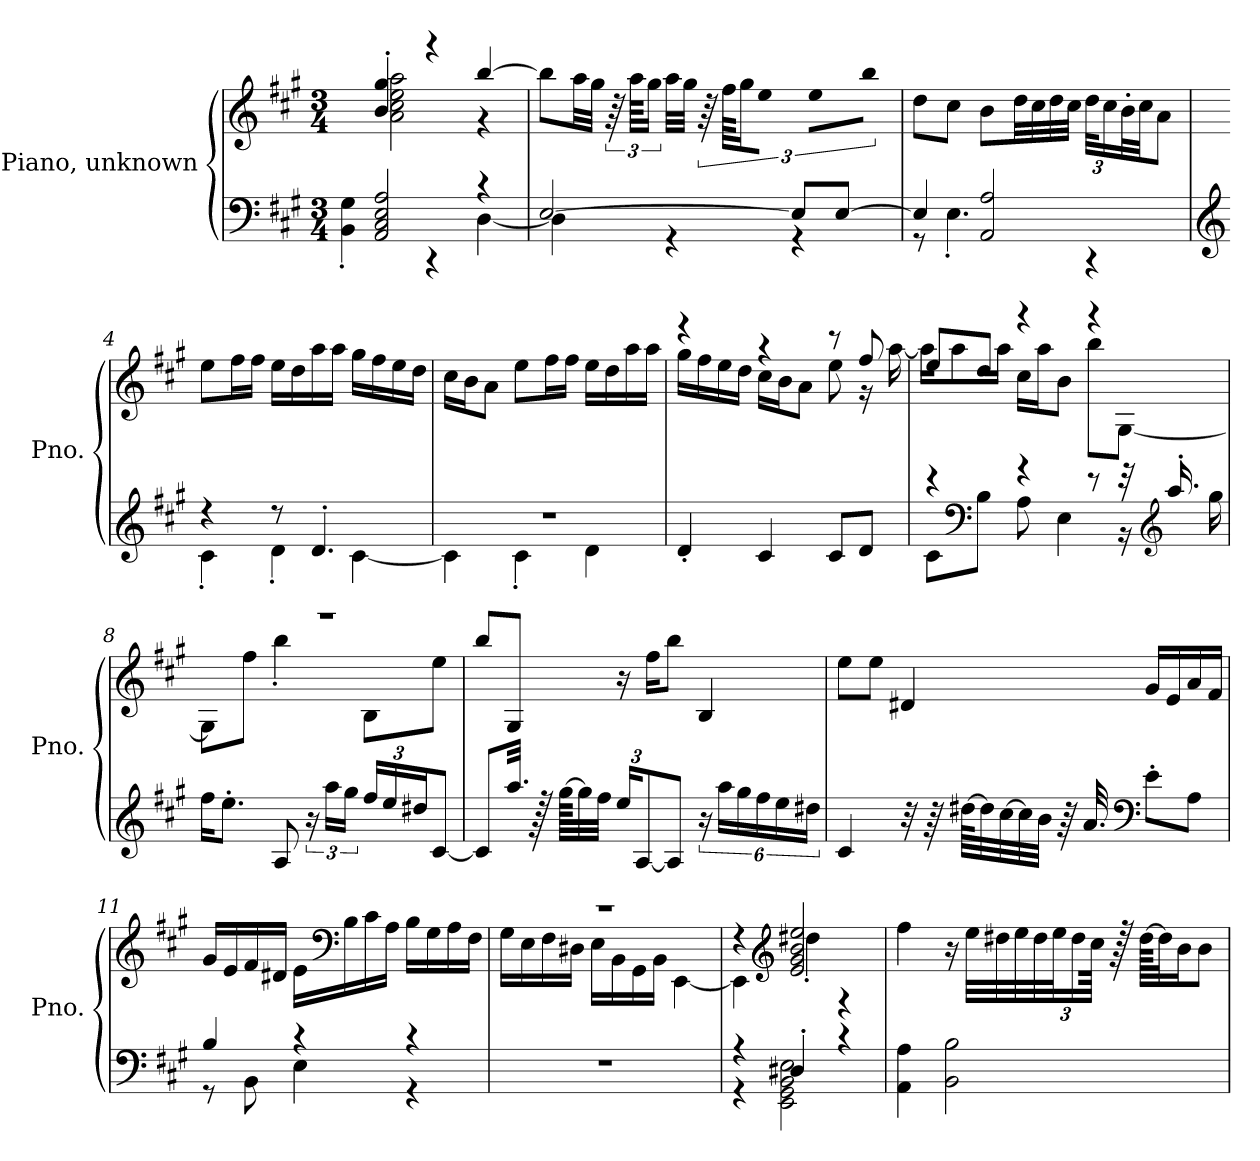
**kern	**kern
*part1	*part1
*staff2	*staff1
*I"Piano, unknown	*
*I'Pno.	*
*clefF4	*clefG2
*k[f#c#g#]	*k[f#c#g#]
*M3/4	*M3/4
*MM108	*MM108
=1	=1
*^	*^
2AA/ 2C#/ 2E/ 2A/	4BB\' 4G#\'	4b/' 4gg#/'	2a\ 2cc#\ 2ee\ 2aa\
.	4r	4r	.
4r	[4D\	[4bb/	4r
*	*	*v	*v
=2	=2	=2
[2E/	4D\]	8bb\L]
.	.	32aa\LL
.	.	32gg#\JJJ
.	.	96r
.	.	96aa\KKLL
.	.	24gg#\JJ
.	4r	32aa\LLL
.	.	32gg#\JJJ
.	.	96r
.	.	96ff#\KKLL
.	.	24gg#\J
.	.	8ee\J
8E/L]	4r	8ee\L
[8E/J	.	8bb\J
=3	=3	=3
4E/]	8r	8dd\L
.	4.E'\	8cc#\J
2AA/ 2A/	.	8b\L
.	.	32dd\LL
.	.	32cc#\
.	.	32dd\
.	.	32cc#\JJJ
*	*	*Xbrackettup
.	4r	48dd\KLL
.	.	24cc#\
.	.	32b'\L
.	.	32cc#\JJ
.	.	8a\J
!!LO:LB:g=z
=4	=4	=4
*clefG2	*	*
4r	4c#'\	8ee\L
.	.	16ff#\L
.	.	16ff#\JJ
8r	4d'\	16ee\LL
.	.	16dd\
4.d'/	.	16aa\
.	.	16aa\JJ
.	[4c#\	16gg#\LL
.	.	16ff#\
.	.	16ee\
.	.	16dd\JJ
=5	=5	=5
2.r	4c#\]	16cc#\LL
.	.	16b\J
.	.	8a\J
.	4c#'\	8ee\L
.	.	16ff#\L
.	.	16ff#\JJ
.	4d\	16ee\LL
.	.	16dd\
.	.	16aa\
.	.	16aa\JJ
*v	*v	*
=6	=6
*	*^
4d'/	4r	16gg#\LL
.	.	16ff#\
.	.	16ee\
.	.	16dd\JJ
4c#/	4r	16cc#\LL
.	.	16b\J
.	.	8a\J
8c#/L	8r	8ee\
8d/J	8ff#/	16r
.	.	[16aa\
!!LO:LB:g=z	!!
=7	=7	=7
*^	*	*
4r	8c#\L	8ee/L	16aa\KL]
.	.	.	8aa\
*clefF4	*	*	*
.	8B\J	8dd/J	.
.	.	.	16aa\Jk
4r	8A\	4r	16cc#\LL
.	.	.	16aa\J
.	4E\	.	8b\J
8r	.	4r	8bb\L
32r	16r	.	[8G#\J
*clefG2	*	*	*
16.aa'/	.	.	.
.	16gg#\	.	.
*v	*v	*	*
=8	=8	=8
16ff#\KL	2.r	8G#\L]
8.ee'\J	.	.
.	.	8ff#\J
8A/	.	4bb'\
24r	.	.
24aa\LL	.	.
24gg#\JJ	.	.
*Xbrackettup	*	*
24ff#/LL	.	8B\L
24ee/	.	.
24dd#X/J	.	.
[8c#/J	.	8ee\J
*	*v	*v
=9	=9
8c#/L]	8bb/L
32.aa/Jkk	8G#/J
128r	.
[128gg#\KKLLL	.
32gg#\]	.
32ff#\JJJ	.
24ee/KL	16r
[12A/	.
.	16ff#\KL
8A/J]	8bb\J
*brackettup	*
24r	4B/
24aa\LL	.
24gg#\	.
*Xbrackettup	*
24ff#\	.
24ee\	.
24dd#X\JJ	.
!!LO:LB:g=z
=10	=10
4c#/	8ee\L
.	8ee\J
32r	4d#X/
64r	.
[64dd#X\KLLL	.
32dd#\]	.
[32cc#\	.
32cc#\]	.
32b\JJJ	.
64r	.
32.a/	.
*clefF4	*
8e'\L	16g#/LL
.	16e/
8A\J	16a/
.	16f#/JJ
=11	=11
*^	*
4B/	8r	16g#/LL
.	.	16e/
.	8BB\	16f#/
.	.	16d#X/JJ
4r	4E\	16e\LL
*	*	*clefF4
.	.	16B\
.	.	16c#\
.	.	16A\JJ
4r	4r	16B\LL
.	.	16G#\
.	.	16A\
.	.	16F#\JJ
*v	*v	*
=12	=12
*	*^
2.r	2.r	16G#\LL
.	.	16E\
.	.	16F#\
.	.	16D#X\JJ
.	.	16E\LL
.	.	16BB\
.	.	16GG#\
.	.	16BB\JJ
.	.	[4EE\
!!LO:LB:g=z	!!
=13	=13	=13
*^	*	*
4r	4r	4r	4EE\]
*	*	*clefG2	*
4D#X'/	2EE\ 2GG#\ 2BB\ 2E\	2e/ 2g#/ 2b/ 2ee/	4dd#X'\
4r	.	.	4r
*v	*v	*	*
*	*v	*v
=14	=14
4AA\ 4A\	4ff#\
2BB\ 2B\	16r
.	32ee\LLL
.	32dd#X\
.	32ee\
.	32dd#\
.	48ee\J
.	24dd#\
.	64cc#\JJkk
.	128r
.	[128dd#\KKLLL
.	32dd#\J]
.	16b\J
.	8b\J
=	=
*-	*-
